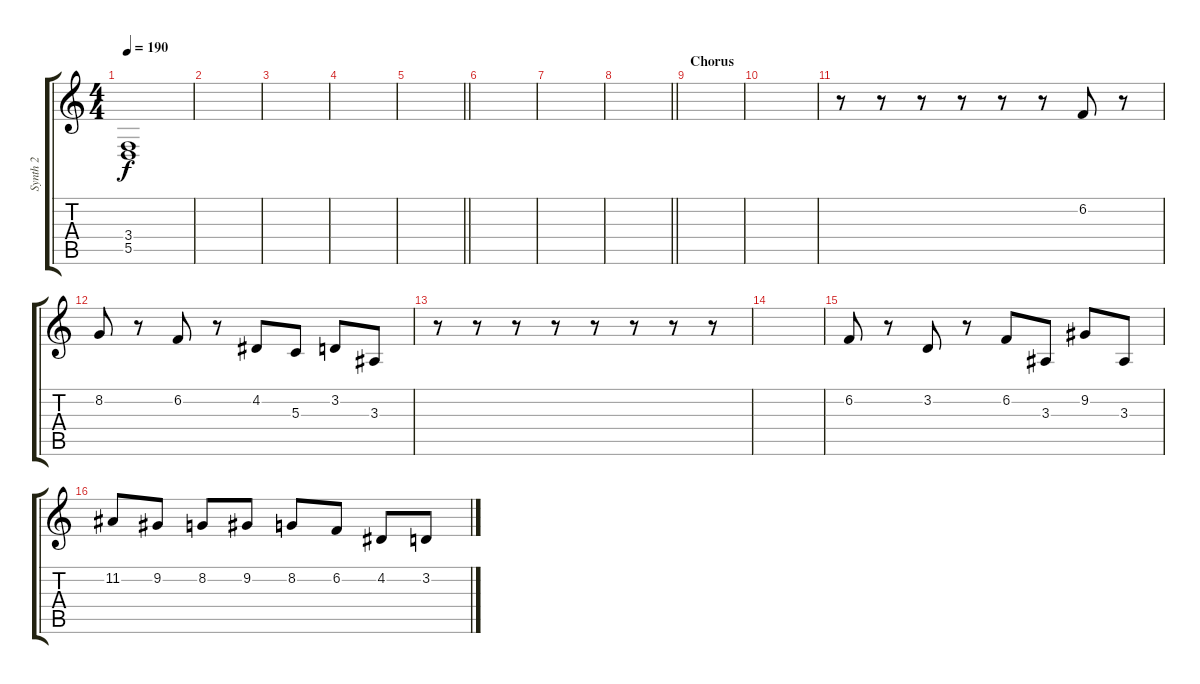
\track ("Synth 2" "Synth 2") {instrument tremolostrings}
\staff {score tabs}
\tuning (E4 B3 G3 D3 A2 E2) {hide}
\ts (4 4)
\tempo 190
\clef g2
\ks c
(3.4{t} 5.5{t}).1{dy f} |
|
|
|
\barLineRight lightlight
|
|
|
\barLineRight lightlight
|
\section ("" "Chorus")
|
|
r.8 r.8 r.8 r.8 r.8 r.8 6.2.8 r.8 |
8.2.8 r.8 6.2.8 r.8 4.2.8 5.3.8 3.2.8 3.3.8 |
r.8 r.8 r.8 r.8 r.8 r.8 r.8 r.8 |
|
6.2.8 r.8 3.2.8 r.8 6.2.8 3.3.8 9.2.8 3.3.8 |
11.2.8 9.2.8 8.2.8 9.2.8 8.2.8 6.2.8 4.2.8 3.2.8
